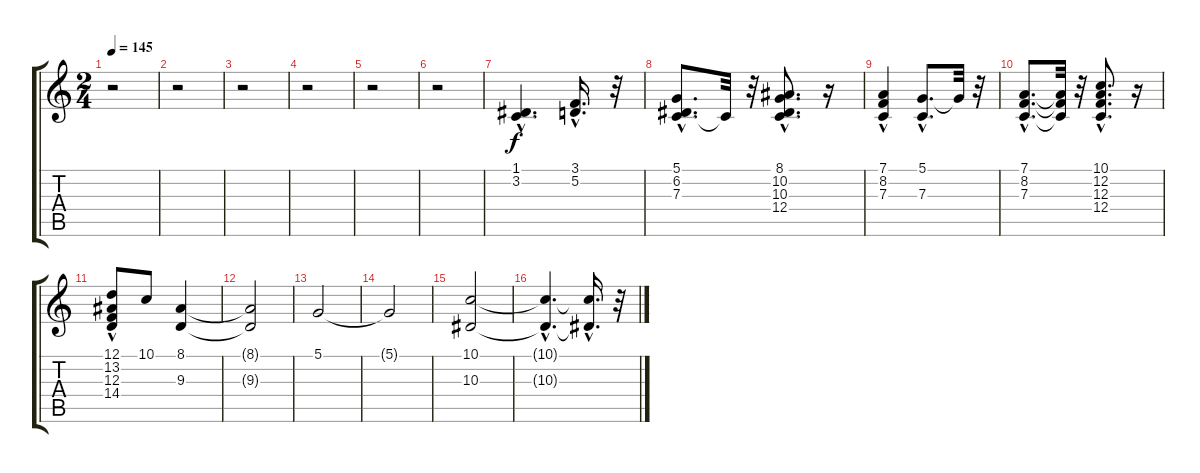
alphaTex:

\track "" {instrument choiraahs}
\staff {score tabs}
\tuning (D4 A3 F3 C3 G2 D2) {hide}
\ts (2 4)
\tempo 145
\clef g2
\ks c
r.2{dy f} |
r.2 |
r.2 |
r.2 |
r.2 |
r.2 |
(1.1{hac} 3.2).4{d} (3.1{hac} 5.2{hac}).16{d} r.32 |
(5.1{hac} 6.2{hac} 7.3{hac}).8{d} 7.3{t}.32 r.32 (8.1{hac} 10.2{hac} 10.3{hac} 12.4{hac}).8{d} r.16 |
(7.1{hac} 8.2{hac} 7.3{hac}).4 (5.1{hac} 7.3{hac}).8{d} 5.1{t}.32 r.32 |
(7.1{hac} 8.2{hac} 7.3{hac}).8{d} (7.1{t} 8.2{t} 7.3{t}).32 r.32 (10.1{hac} 12.2{hac} 12.3{hac} 12.4).8{d} r.16 |
(12.1{hac} 13.2{hac} 12.3{hac} 14.4{hac}).8 10.1.8 (8.1 9.3).4 |
(8.1{t} 9.3{t}).2 |
5.1.2 |
5.1{t}.2 |
(10.1 10.3).2 |
(10.1{hac t} 10.3{hac t}).4{d} (10.1{hac t} 10.3{t}).16{d} r.32
